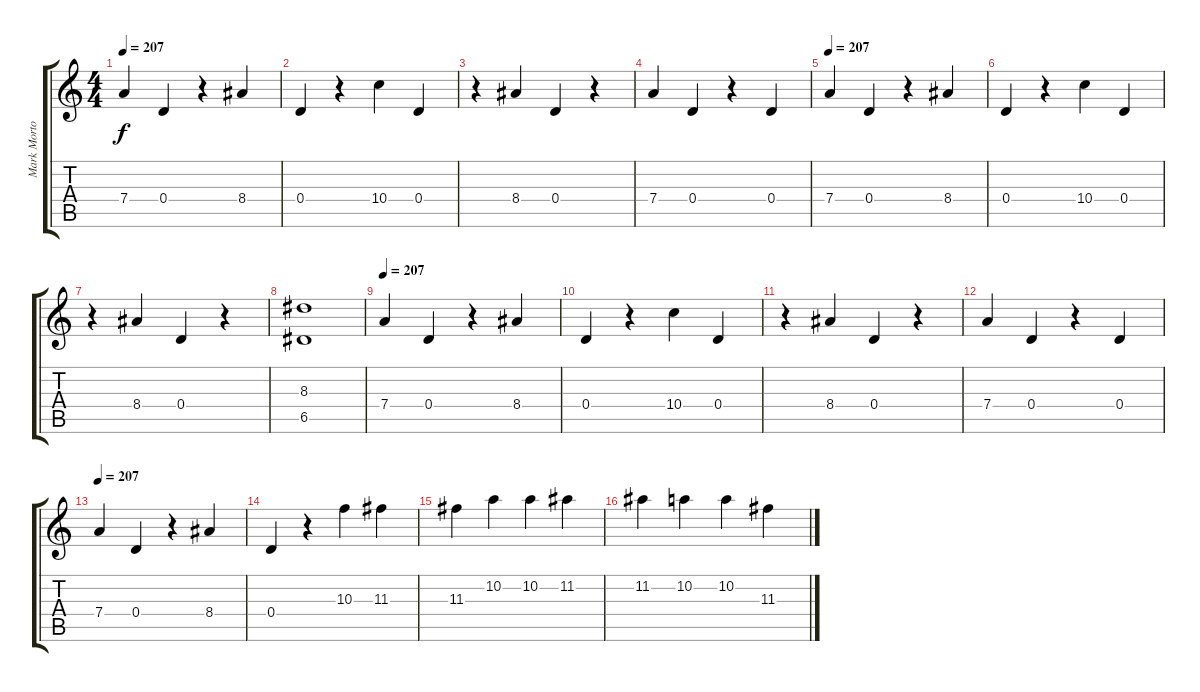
\track ("Mark Morton" "Mark Morto") {instrument distortionguitar}
\staff {score tabs}
\tuning (E4 B3 G3 D3 A2 D2) {hide}
\ts (4 4)
\tempo 207
\clef g2
\ks c
7.4.4{dy f} 0.4.4 r.4 8.4.4 |
0.4.4 r.4 10.4.4 0.4.4 |
r.4 8.4.4 0.4.4 r.4 |
7.4.4 0.4.4 r.4 0.4.4 |
\tempo 207
7.4.4 0.4.4 r.4 8.4.4 |
0.4.4 r.4 10.4.4 0.4.4 |
r.4 8.4.4 0.4.4 r.4 |
(8.3 6.5).1 |
\tempo 207
7.4.4 0.4.4 r.4 8.4.4 |
0.4.4 r.4 10.4.4 0.4.4 |
r.4 8.4.4 0.4.4 r.4 |
7.4.4 0.4.4 r.4 0.4.4 |
\tempo 207
7.4.4 0.4.4 r.4 8.4.4 |
0.4.4 r.4 10.3.4 11.3.4 |
11.3.4 10.2.4 10.2.4 11.2.4 |
11.2.4 10.2.4 10.2.4 11.3.4
